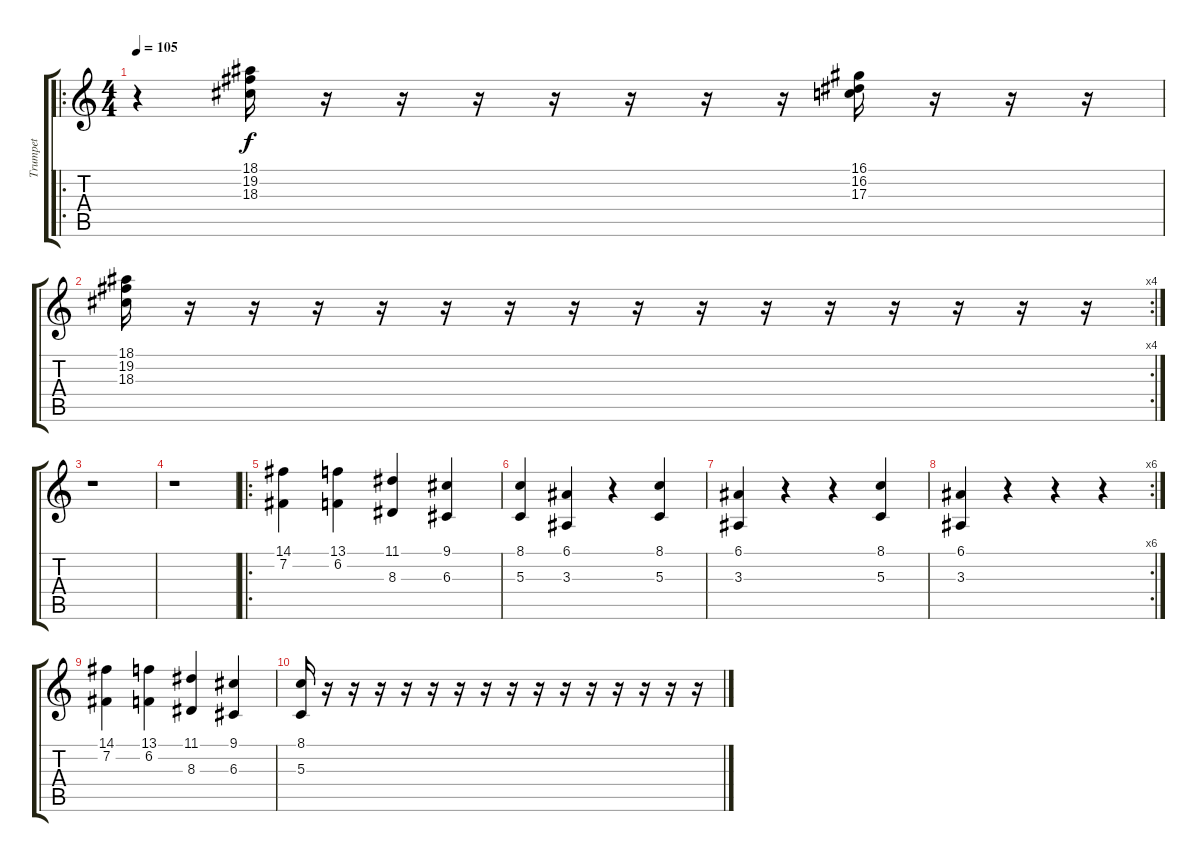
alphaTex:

\track ("Trumpet" "Trumpet") {instrument trumpet}
\staff {score tabs}
\tuning (E4 B3 G3 D3 A2 E2) {hide}
\ro
\ts (4 4)
\tempo 105
\clef g2
\ks c
r.4{dy f} (18.1 19.2 18.3).16 r.16 r.16 r.16 r.16 r.16 r.16 r.16 (16.1 16.2 17.3).16 r.16 r.16 r.16 |
\rc 4
(18.1 19.2 18.3).16 r.16 r.16 r.16 r.16 r.16 r.16 r.16 r.16 r.16 r.16 r.16 r.16 r.16 r.16 r.16 |
r.1 |
r.1 |
\ro
(14.1 7.2).4 (13.1 6.2).4 (11.1 8.3).4 (9.1 6.3).4 |
(8.1 5.3).4 (6.1 3.3).4 r.4 (8.1 5.3).4 |
(6.1 3.3).4 r.4 r.4 (8.1 5.3).4 |
\rc 6
(6.1 3.3).4 r.4 r.4 r.4 |
(14.1 7.2).4 (13.1 6.2).4 (11.1 8.3).4 (9.1 6.3).4 |
(8.1 5.3).16 r.16 r.16 r.16 r.16 r.16 r.16 r.16 r.16 r.16 r.16 r.16 r.16 r.16 r.16 r.16
